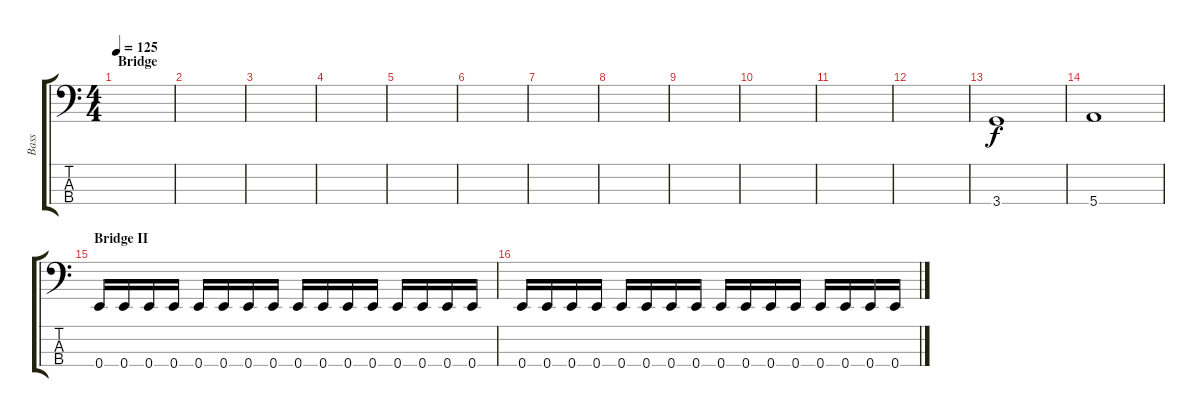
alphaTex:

\track ("Bass" "Bass") {instrument electricbassfinger}
\staff {score tabs}
\tuning (G2 D2 A1 E1) {hide}
\ts (4 4)
\section ("" "Bridge")
\tempo 125
\clef f4
\ks c
|
|
|
|
|
|
|
|
|
|
|
|
3.4.1{instrument slapbass2} |
5.4.1 |
\section ("" "Bridge II")
0.4.16 0.4.16 0.4.16 0.4.16 0.4.16 0.4.16 0.4.16 0.4.16 0.4.16 0.4.16 0.4.16 0.4.16 0.4.16 0.4.16 0.4.16 0.4.16 |
0.4.16 0.4.16 0.4.16 0.4.16 0.4.16 0.4.16 0.4.16 0.4.16 0.4.16 0.4.16 0.4.16 0.4.16 0.4.16 0.4.16 0.4.16 0.4.16
